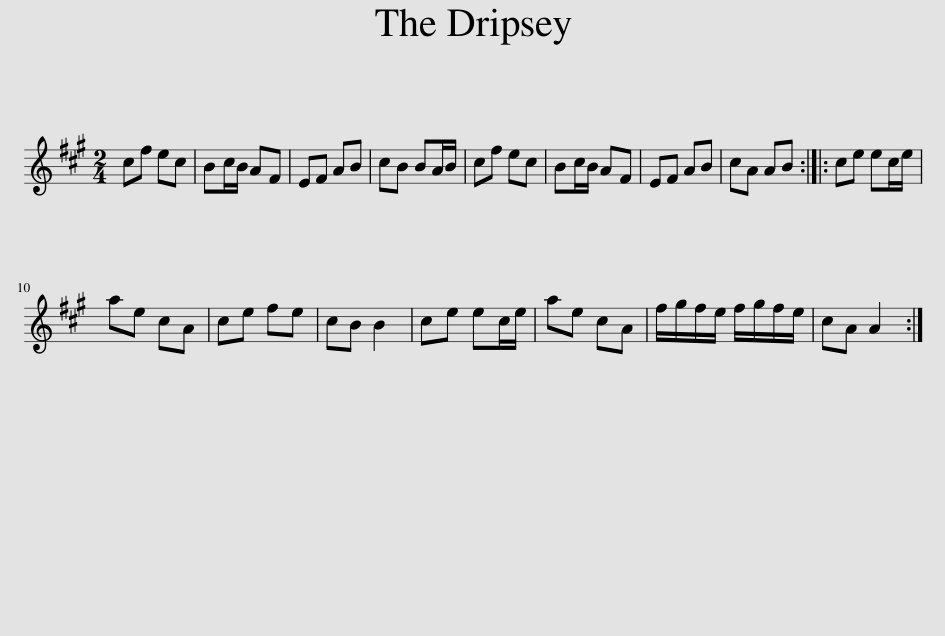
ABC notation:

X:1
L:1/8
M:2/4
I:linebreak $
K:A
V:1 treble
V:1
 cf ec | Bc/B/ AF | EF AB | cB BA/B/ | cf ec | %5
 Bc/B/ AF | EF AB | cA AB :: ce ec/e/ |$ ae cA | %10
 ce fe | cB B2 | ce ec/e/ | ae cA | f/g/f/e/ f/g/f/e/ | %15
 cA A2 :| %16
